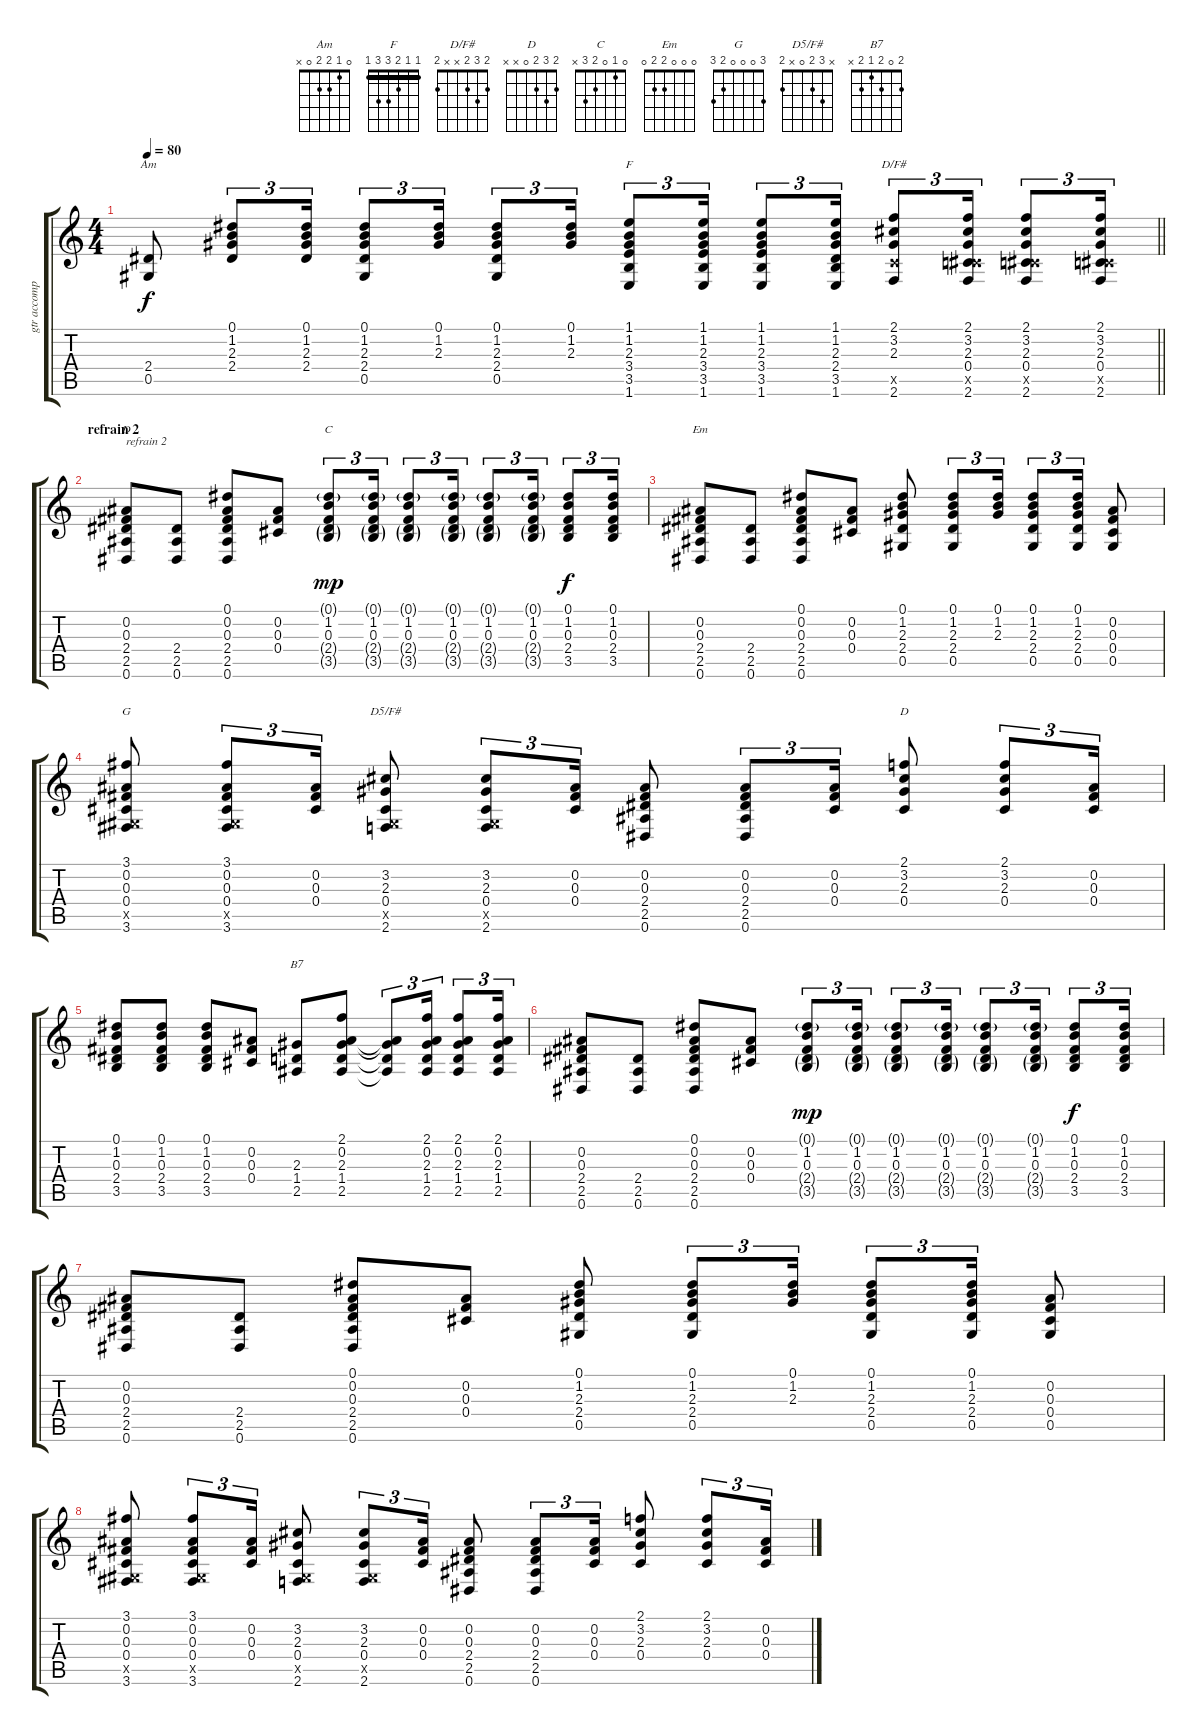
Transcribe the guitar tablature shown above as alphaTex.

\track ("gtr accompagnement" "gtr accomp") {instrument acousticguitarnylon}
\staff {score tabs}
\tuning (Eb4 Bb3 Gb3 Db3 Ab2 Eb2) {hide}
\chord ("Am" 0 1 2 2 0 x)
\chord ("F" 1 1 2 3 3 1) {barre 1}
\chord ("D/F#" 2 3 2 x x 2)
\chord ("D" x 0 0 2 2 0)
\chord ("C" 0 1 0 2 3 x)
\chord ("Em" 0 0 0 2 2 0)
\chord ("G" 3 0 0 0 2 3)
\chord ("D5/F#" x 3 2 0 x 2)
\chord ("D" 2 3 2 0 x x)
\chord ("B7" 2 0 2 1 2 x)
\ts (4 4)
\tempo 80
\clef g2
\barLineRight lightlight
\ks c
(2.4 0.5).8{ch "Am" dy f} (0.1 1.2 2.3 2.4).8{tu (3 2)} (0.1 1.2 2.3 2.4).16{tu (3 2)} (0.1 1.2 2.3 2.4 0.5).8{tu (3 2)} (0.1 1.2 2.3).16{tu (3 2)} (0.1 1.2 2.3 2.4 0.5).8{tu (3 2)} (0.1 1.2 2.3).16{tu (3 2)} (1.1 1.2 2.3 3.4 3.5 1.6).8{tu (3 2) ch "F"} (1.1 1.2 2.3 3.4 3.5 1.6).16{tu (3 2)} (1.1 1.2 2.3 3.4 3.5 1.6).8{tu (3 2)} (1.1 1.2 2.3 2.4 3.5 1.6).16{tu (3 2)} (2.1 3.2 2.3 4.5{x} 2.6).8{tu (3 2) ch "D/F#"} (2.1 3.2 2.3 0.4 4.5{x} 2.6).16{tu (3 2)} (2.1 3.2 2.3 0.4 4.5{x} 2.6).8{tu (3 2)} (2.1 3.2 2.3 0.4 4.5{x} 2.6).16{tu (3 2)} |
\section ("" "refrain 2")
(0.2 0.3 2.4 2.5 0.6).8{ch "D" txt "refrain 2"} (2.4 2.5 0.6).8 (0.1 0.2 0.3 2.4 2.5 0.6).8 (0.2 0.3 0.4).8 (0.1{g} 1.2 0.3 2.4{g} 3.5{g}).8{tu (3 2) ch "C" dy mp} (0.1{g} 1.2 0.3 2.4{g} 3.5{g}).16{tu (3 2)} (0.1{g} 1.2 0.3 2.4{g} 3.5{g}).8{tu (3 2)} (0.1{g} 1.2 0.3 2.4{g} 3.5{g}).16{tu (3 2)} (0.1{g} 1.2 0.3 2.4{g} 3.5{g}).8{tu (3 2)} (0.1{g} 1.2 0.3 2.4{g} 3.5{g}).16{tu (3 2)} (0.1 1.2 0.3 2.4 3.5).8{tu (3 2) dy f} (0.1 1.2 0.3 2.4 3.5).16{tu (3 2)} |
(0.2 0.3 2.4 2.5 0.6).8{ch "Em"} (2.4 2.5 0.6).8 (0.1 0.2 0.3 2.4 2.5 0.6).8 (0.2 0.3 0.4).8 (0.1 1.2 2.3 2.4 0.5).8 (0.1 1.2 2.3 2.4 0.5).8{tu (3 2)} (0.1 1.2 2.3).16{tu (3 2)} (0.1 1.2 2.3 2.4 0.5).8{tu (3 2)} (0.1 1.2 2.3 2.4 0.5).16{tu (3 2)} (0.2 0.3 0.4 0.5).8 |
(3.1 0.2 0.3 0.4 0.5{x} 3.6).8{ch "G"} (3.1 0.2 0.3 0.4 0.5{x} 3.6).8{tu (3 2)} (0.2 0.3 0.4).16{tu (3 2)} (3.2 2.3 0.4 0.5{x} 2.6).8{ch "D5/F#"} (3.2 2.3 0.4 0.5{x} 2.6).8{tu (3 2)} (0.2 0.3 0.4).16{tu (3 2)} (0.2 0.3 2.4 2.5 0.6).8 (0.2 0.3 2.4 2.5 0.6).8{tu (3 2)} (0.2 0.3 0.4).16{tu (3 2)} (2.1 3.2 2.3 0.4).8{ch "D"} (2.1 3.2 2.3 0.4).8{tu (3 2)} (0.2 0.3 0.4).16{tu (3 2)} |
(0.1 1.2 0.3 2.4 3.5).8 (0.1 1.2 0.3 2.4 3.5).8 (0.1 1.2 0.3 2.4 3.5).8 (0.2 0.3 0.4).8 (2.3 1.4 2.5).8{ch "B7"} (2.1 0.2 2.3 1.4 2.5).8 (0.2{t} 2.3{t} 1.4{t} 2.5{t}).8{tu (3 2)} (2.1 0.2 2.3 1.4 2.5).16{tu (3 2)} (2.1 0.2 2.3 1.4 2.5).8{tu (3 2)} (2.1 0.2 2.3 1.4 2.5).16{tu (3 2)} |
(0.2 0.3 2.4 2.5 0.6).8 (2.4 2.5 0.6).8 (0.1 0.2 0.3 2.4 2.5 0.6).8 (0.2 0.3 0.4).8 (0.1{g} 1.2 0.3 2.4{g} 3.5{g}).8{tu (3 2) dy mp} (0.1{g} 1.2 0.3 2.4{g} 3.5{g}).16{tu (3 2)} (0.1{g} 1.2 0.3 2.4{g} 3.5{g}).8{tu (3 2)} (0.1{g} 1.2 0.3 2.4{g} 3.5{g}).16{tu (3 2)} (0.1{g} 1.2 0.3 2.4{g} 3.5{g}).8{tu (3 2)} (0.1{g} 1.2 0.3 2.4{g} 3.5{g}).16{tu (3 2)} (0.1 1.2 0.3 2.4 3.5).8{tu (3 2) dy f} (0.1 1.2 0.3 2.4 3.5).16{tu (3 2)} |
(0.2 0.3 2.4 2.5 0.6).8 (2.4 2.5 0.6).8 (0.1 0.2 0.3 2.4 2.5 0.6).8 (0.2 0.3 0.4).8 (0.1 1.2 2.3 2.4 0.5).8 (0.1 1.2 2.3 2.4 0.5).8{tu (3 2)} (0.1 1.2 2.3).16{tu (3 2)} (0.1 1.2 2.3 2.4 0.5).8{tu (3 2)} (0.1 1.2 2.3 2.4 0.5).16{tu (3 2)} (0.2 0.3 0.4 0.5).8 |
(3.1 0.2 0.3 0.4 0.5{x} 3.6).8 (3.1 0.2 0.3 0.4 0.5{x} 3.6).8{tu (3 2)} (0.2 0.3 0.4).16{tu (3 2)} (3.2 2.3 0.4 0.5{x} 2.6).8 (3.2 2.3 0.4 0.5{x} 2.6).8{tu (3 2)} (0.2 0.3 0.4).16{tu (3 2)} (0.2 0.3 2.4 2.5 0.6).8 (0.2 0.3 2.4 2.5 0.6).8{tu (3 2)} (0.2 0.3 0.4).16{tu (3 2)} (2.1 3.2 2.3 0.4).8 (2.1 3.2 2.3 0.4).8{tu (3 2)} (0.2 0.3 0.4).16{tu (3 2)}
